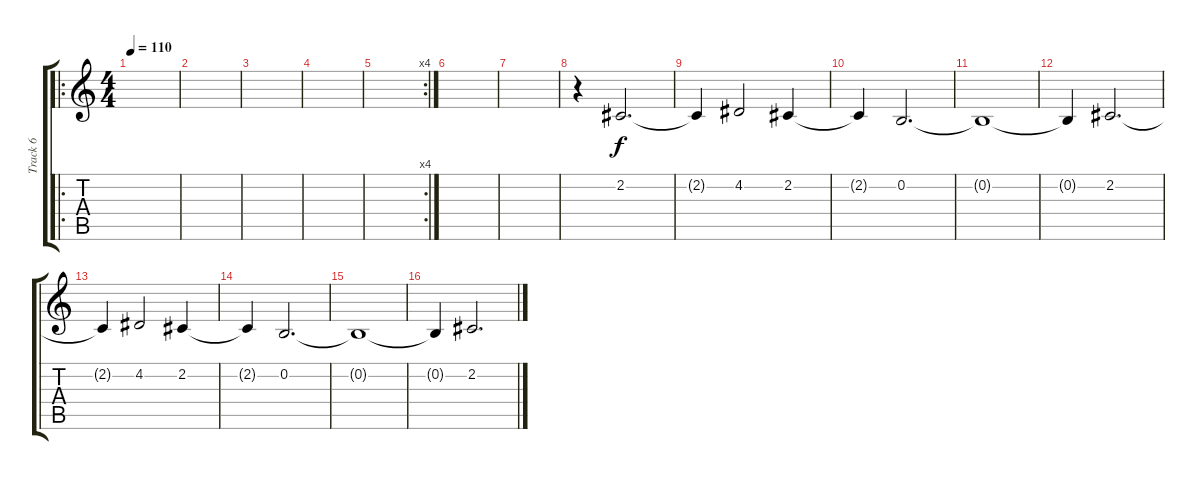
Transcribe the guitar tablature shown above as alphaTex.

\track ("Track 6" "Track 6") {instrument flute}
\staff {score tabs}
\tuning (E4 B3 G3 D3 A2 E2) {hide}
\ro
\ts (4 4)
\tempo 110
\clef g2
\ks c
|
|
|
|
\rc 4
|
|
|
r.4 2.2.2{d} |
2.2{t}.4 4.2.2 2.2.4 |
2.2{t}.4 0.2.2{d} |
0.2{t}.1 |
0.2{t}.4 2.2.2{d} |
2.2{t}.4 4.2.2 2.2.4 |
2.2{t}.4 0.2.2{d} |
0.2{t}.1 |
0.2{t}.4 2.2.2{d}
